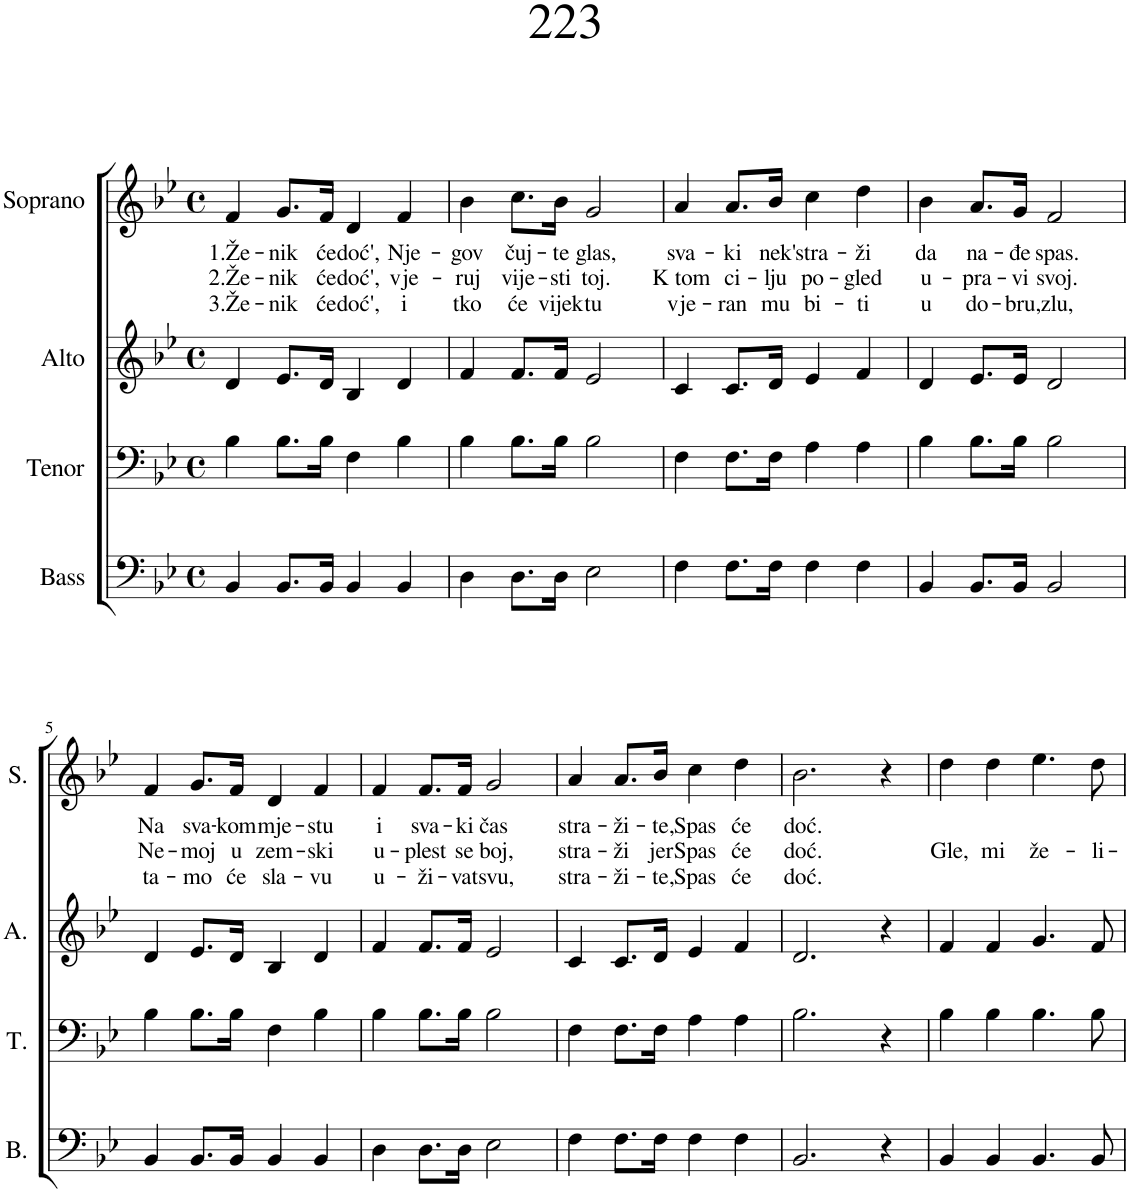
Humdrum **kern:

**kern	**kern	**kern	**kern	**text	**text	**text
*part4	*part3	*part2	*part1	*part1	*part1	*part1
*staff4	*staff3	*staff2	*staff1	*staff1	*staff1	*staff1
*I"Bass	*I"Tenor	*I"Alto	*I"Soprano	*	*	*
*I'B.	*I'T.	*I'A.	*I'S.	*	*	*
*clefF4	*clefF4	*clefG2	*clefG2	*	*	*
*k[b-e-]	*k[b-e-]	*k[b-e-]	*k[b-e-]	*	*	*
*M4/4	*M4/4	*M4/4	*M4/4	*	*	*
*met(c)	*met(c)	*met(c)	*met(c)	*	*	*
=1	=1	=1	=1	=1	=1	=1
!	!	!	!	!LO:LY:b	!LO:LY:b	!LO:LY:b
4BB-/	4B-\	4d/	4f/	1.Že-	2.Že-	3.Že-
!	!	!	!	!LO:LY:b	!LO:LY:b	!LO:LY:b
8.BB-/L	8.B-\L	8.e-/L	8.g/L	-nik	-nik	-nik
!	!	!	!	!LO:LY:b	!LO:LY:b	!LO:LY:b
16BB-/Jk	16B-\Jk	16d/Jk	16f/Jk	će	će	će
!	!	!	!	!LO:LY:b	!LO:LY:b	!LO:LY:b
4BB-/	4F\	4B-/	4d/	doć',	doć',	doć',
!	!	!	!	!LO:LY:b	!LO:LY:b	!LO:LY:b
4BB-/	4B-\	4d/	4f/	Nje-	vje-	i
=2	=2	=2	=2	=2	=2	=2
!	!	!	!	!LO:LY:b	!LO:LY:b	!LO:LY:b
4D\	4B-\	4f/	4b-\	-gov	-ruj	tko
!	!	!	!	!LO:LY:b	!LO:LY:b	!LO:LY:b
8.D\L	8.B-\L	8.f/L	8.cc\L	čuj-	vije-	će
!	!	!	!	!LO:LY:b	!LO:LY:b	!LO:LY:b
16D\Jk	16B-\Jk	16f/Jk	16b-\Jk	-te	-sti	vijek
!	!	!	!	!LO:LY:b	!LO:LY:b	!LO:LY:b
2E-\	2B-\	2e-/	2g/	glas,	toj.	tu
=3	=3	=3	=3	=3	=3	=3
!	!	!	!	!LO:LY:b	!LO:LY:b	!LO:LY:b
4F\	4F\	4c/	4a/	sva-	K tom	vje-
!	!	!	!	!LO:LY:b	!LO:LY:b	!LO:LY:b
8.F\L	8.F\L	8.c/L	8.a/L	-ki	ci-	-ran
!	!	!	!	!LO:LY:b	!LO:LY:b	!LO:LY:b
16F\Jk	16F\Jk	16d/Jk	16b-/Jk	nek'	-lju	mu
!	!	!	!	!LO:LY:b	!LO:LY:b	!LO:LY:b
4F\	4A\	4e-/	4cc\	stra-	po-	bi-
!	!	!	!	!LO:LY:b	!LO:LY:b	!LO:LY:b
4F\	4A\	4f/	4dd\	-ži	-gled	-ti
=4	=4	=4	=4	=4	=4	=4
!	!	!	!	!LO:LY:b	!LO:LY:b	!LO:LY:b
4BB-/	4B-\	4d/	4b-\	da	u-	u
!	!	!	!	!LO:LY:b	!LO:LY:b	!LO:LY:b
8.BB-/L	8.B-\L	8.e-/L	8.a/L	na-	-pra-	do-
!	!	!	!	!LO:LY:b	!LO:LY:b	!LO:LY:b
16BB-/Jk	16B-\Jk	16e-/Jk	16g/Jk	-đe	-vi	-bru,
!	!	!	!	!LO:LY:b	!LO:LY:b	!LO:LY:b
2BB-/	2B-\	2d/	2f/	spas.	svoj.	zlu,
!!LO:LB:g=z
=5	=5	=5	=5	=5	=5	=5
!	!	!	!	!LO:LY:b	!LO:LY:b	!LO:LY:b
4BB-/	4B-\	4d/	4f/	Na	Ne-	ta-
!	!	!	!	!LO:LY:b	!LO:LY:b	!LO:LY:b
8.BB-/L	8.B-\L	8.e-/L	8.g/L	sva-	-moj	-mo
!	!	!	!	!LO:LY:b	!LO:LY:b	!LO:LY:b
16BB-/Jk	16B-\Jk	16d/Jk	16f/Jk	-kom	u	će
!	!	!	!	!LO:LY:b	!LO:LY:b	!LO:LY:b
4BB-/	4F\	4B-/	4d/	mje-	zem-	sla-
!	!	!	!	!LO:LY:b	!LO:LY:b	!LO:LY:b
4BB-/	4B-\	4d/	4f/	-stu	-ski	-vu
=6	=6	=6	=6	=6	=6	=6
!	!	!	!	!LO:LY:b	!LO:LY:b	!LO:LY:b
4D\	4B-\	4f/	4f/	i	u-	u-
!	!	!	!	!LO:LY:b	!LO:LY:b	!LO:LY:b
8.D\L	8.B-\L	8.f/L	8.f/L	sva-	-plest	-ži-
!	!	!	!	!LO:LY:b	!LO:LY:b	!LO:LY:b
16D\Jk	16B-\Jk	16f/Jk	16f/Jk	-ki	se	-vat
!	!	!	!	!LO:LY:b	!LO:LY:b	!LO:LY:b
2E-\	2B-\	2e-/	2g/	čas	boj,	svu,
=7	=7	=7	=7	=7	=7	=7
!	!	!	!	!LO:LY:b	!LO:LY:b	!LO:LY:b
4F\	4F\	4c/	4a/	stra-	stra-	stra-
!	!	!	!	!LO:LY:b	!LO:LY:b	!LO:LY:b
8.F\L	8.F\L	8.c/L	8.a/L	-ži-	-ži	-ži-
!	!	!	!	!LO:LY:b	!LO:LY:b	!LO:LY:b
16F\Jk	16F\Jk	16d/Jk	16b-/Jk	-te,	jer	-te,
!	!	!	!	!LO:LY:b	!LO:LY:b	!LO:LY:b
4F\	4A\	4e-/	4cc\	Spas	Spas	Spas
!	!	!	!	!LO:LY:b	!LO:LY:b	!LO:LY:b
4F\	4A\	4f/	4dd\	će	će	će
=8	=8	=8	=8	=8	=8	=8
!	!	!	!	!LO:LY:b	!LO:LY:b	!LO:LY:b
2.BB-/	2.B-\	2.d/	2.b-\	doć.	doć.	doć.
4r	4r	4r	4r	.	.	.
=9	=9	=9	=9	=9	=9	=9
!	!	!	!	!	!LO:LY:b	!
4BB-/	4B-\	4f/	4dd\	.	Gle,	.
!	!	!	!	!	!LO:LY:b	!
4BB-/	4B-\	4f/	4dd\	.	mi	.
!	!	!	!	!	!LO:LY:b	!
4.BB-/	4.B-\	4.g/	4.ee-\	.	že-	.
!	!	!	!	!	!LO:LY:b	!
8BB-/	8B-\	8f/	8dd\	.	-li-	.
=	=	=	=	=	=	=
*-	*-	*-	*-	*-	*-	*-
